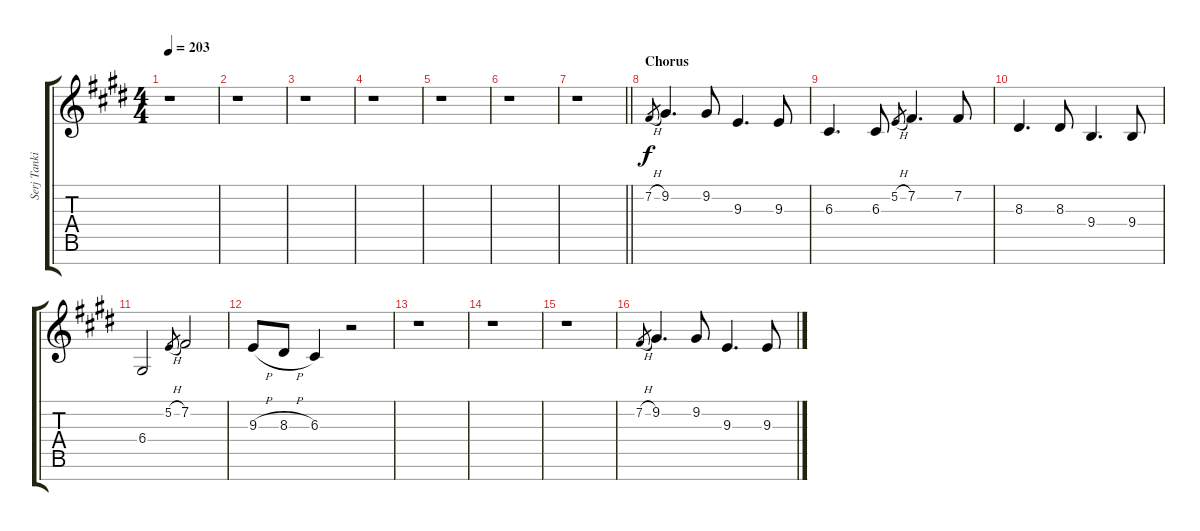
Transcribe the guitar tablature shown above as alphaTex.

\track ("Serj Tankian [Backing Vocals]" "Serj Tanki") {instrument clarinet}
\staff {score tabs}
\tuning (E4 B3 G3 D3 A2 E2 B1) {hide}
\ts (4 4)
\tempo 203
\clef g2
\ks c#minor
r.1{dy f} |
r.1 |
r.1 |
r.1 |
r.1 |
r.1 |
\barLineRight lightlight
r.1 |
\section ("" "Chorus")
7.2{h}.8{gr} 9.2.4{d} 9.2.8 9.3.4{d} 9.3.8 |
6.3.4{d} 6.3.8 5.2{h}.8{gr} 7.2.4{d} 7.2.8 |
8.3.4{d} 8.3.8 9.4.4{d} 9.4.8 |
6.4.2 5.2{h}.8{gr} 7.2.2 |
9.3{h}.8 8.3{h}.8 6.3.4 r.2 |
r.1 |
r.1 |
r.1 |
7.2{h}.8{gr} 9.2.4{d} 9.2.8 9.3.4{d} 9.3.8
